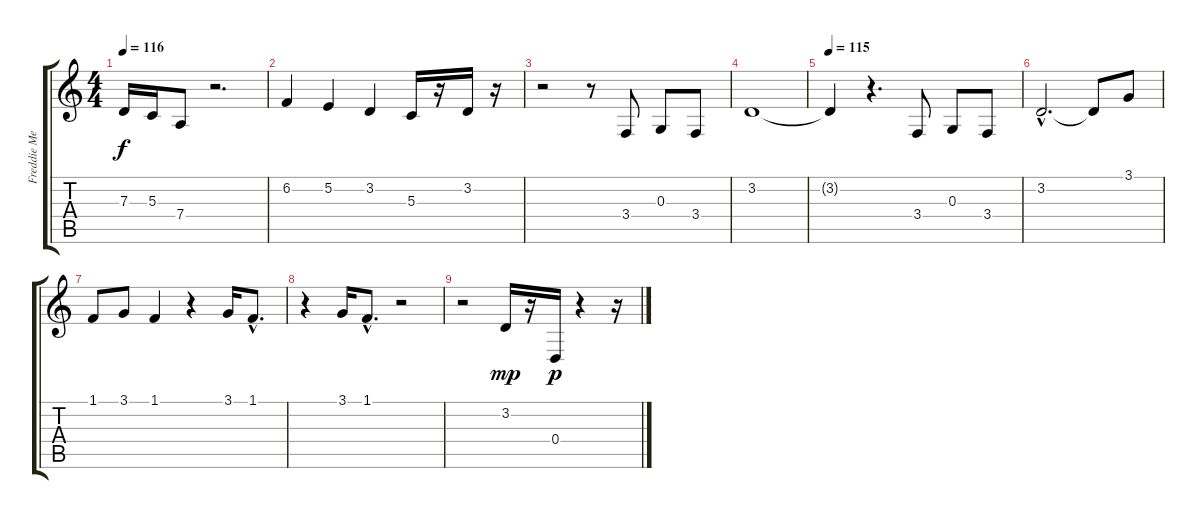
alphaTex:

\track ("Freddie Mercury" "Freddie Me") {instrument lead6voice}
\staff {score tabs}
\tuning (E4 B3 G3 D3 A2 E2) {hide}
\ts (4 4)
\tempo 116
\clef g2
\ks c
7.3.16{dy f} 5.3.16 7.4.8 r.2{d} |
6.2.4 5.2.4 3.2.4 5.3.16 r.16 3.2.16 r.16 |
r.2 r.8 3.4.8 0.3.8 3.4.8 |
3.2.1 |
\tempo 115
3.2{t}.4 r.4{d} 3.4.8 0.3.8 3.4.8 |
3.2{hac}.2{d} 3.2{t}.8 3.1.8 |
1.1.8 3.1.8 1.1.4 r.4 3.1.16 1.1{hac}.8{d} |
r.4 3.1.16 1.1{hac}.8{d} r.2 |
r.2 3.2.16{dy mp} r.16 0.4.16{dy p} r.4 r.16
